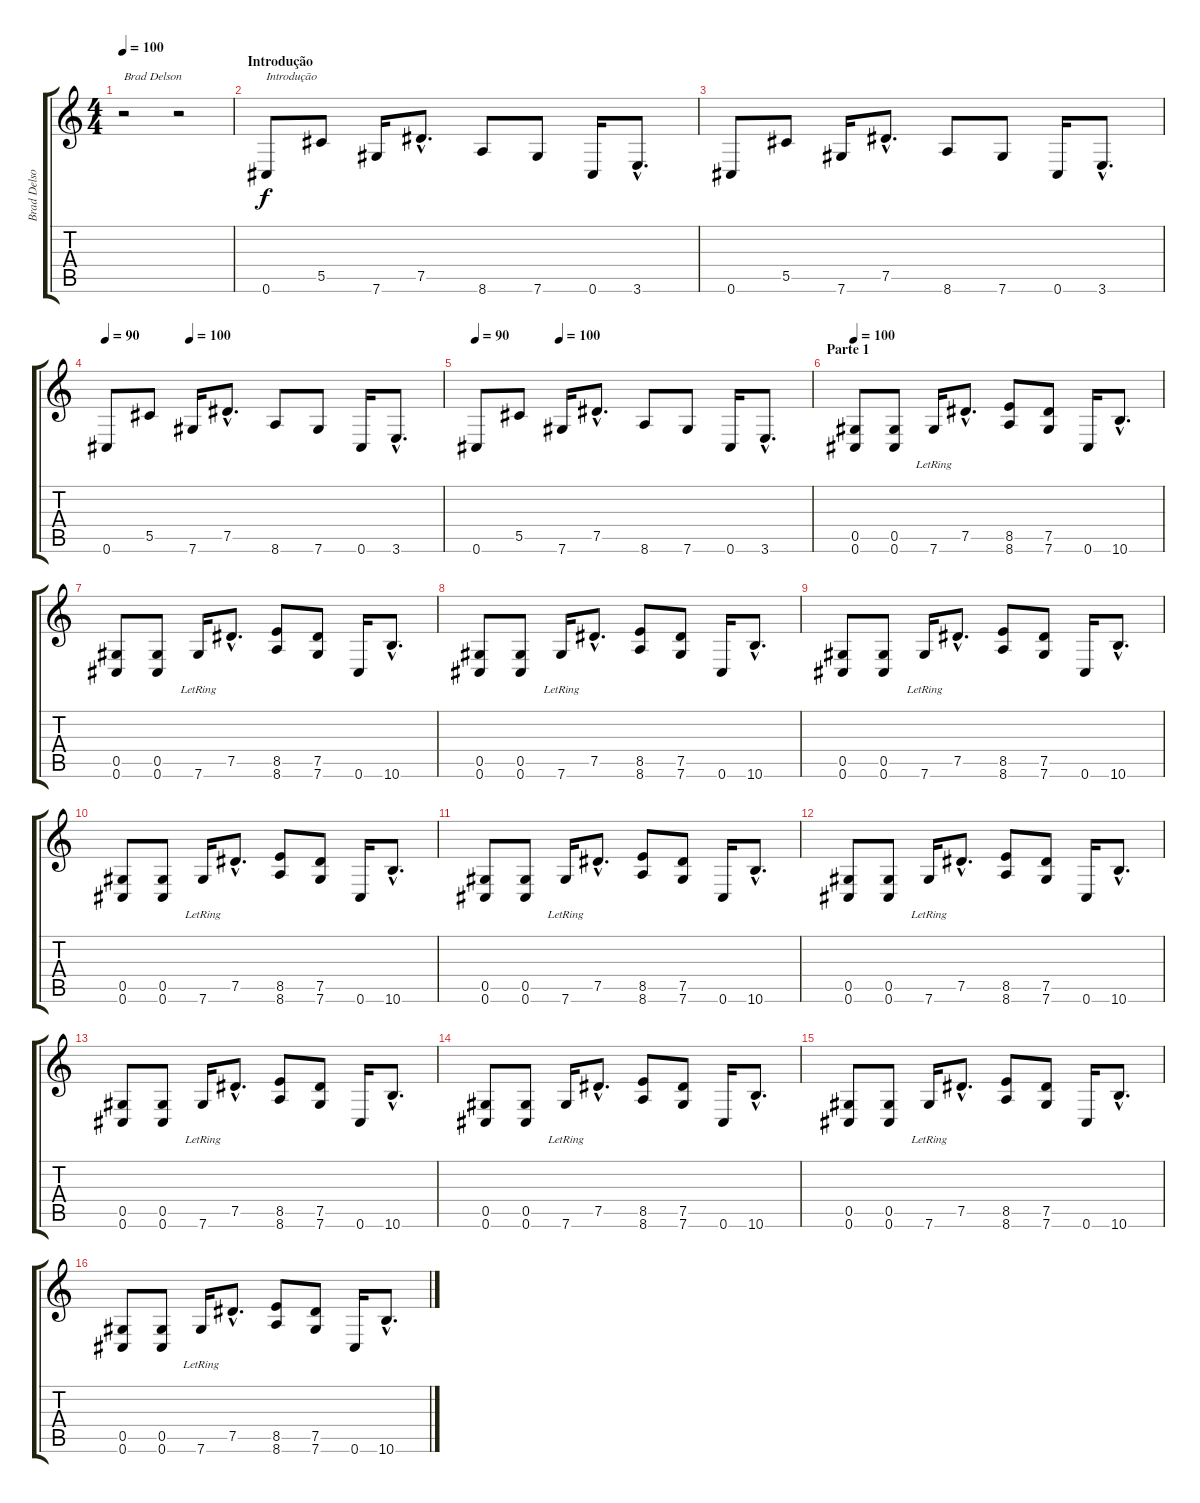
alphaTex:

\track ("Brad Delson" "Brad Delso") {instrument distortionguitar}
\staff {score tabs}
\tuning (Eb4 Bb3 Gb3 Db3 Ab2 Db2) {hide}
\ts (4 4)
\tempo 100
\clef g2
\ks c
r.2{txt "Brad Delson" dy f instrument distortionguitar} r.2 |
\section ("" "Introdução")
0.6.8{txt "Introdução" instrument electricguitarmuted} 5.5.8 7.6.16 7.5{hac}.8{d} 8.6.8 7.6.8 0.6.16 3.6{hac}.8{d} |
0.6.8 5.5.8 7.6.16 7.5{hac}.8{d} 8.6.8 7.6.8 0.6.16 3.6{hac}.8{d} |
\tempo 90
\tempo (100 0.25)
0.6.8 5.5.8 7.6.16 7.5{hac}.8{d} 8.6.8 7.6.8 0.6.16 3.6{hac}.8{d} |
\tempo 90
\tempo (100 0.25)
0.6.8 5.5.8 7.6.16 7.5{hac}.8{d} 8.6.8 7.6.8 0.6.16 3.6{hac}.8{d} |
\section ("" "Parte 1")
\tempo 100
(0.5 0.6).8{instrument distortionguitar} (0.5 0.6).8 7.6{lr}.16 7.5{hac}.8{d} (8.5 8.6).8 (7.5 7.6).8 0.6.16 10.6{hac}.8{d} |
(0.5 0.6).8 (0.5 0.6).8 7.6{lr}.16 7.5{hac}.8{d} (8.5 8.6).8 (7.5 7.6).8 0.6.16 10.6{hac}.8{d} |
(0.5 0.6).8 (0.5 0.6).8 7.6{lr}.16 7.5{hac}.8{d} (8.5 8.6).8 (7.5 7.6).8 0.6.16 10.6{hac}.8{d} |
(0.5 0.6).8 (0.5 0.6).8 7.6{lr}.16 7.5{hac}.8{d} (8.5 8.6).8 (7.5 7.6).8 0.6.16 10.6{hac}.8{d} |
(0.5 0.6).8 (0.5 0.6).8 7.6{lr}.16 7.5{hac}.8{d} (8.5 8.6).8 (7.5 7.6).8 0.6.16 10.6{hac}.8{d} |
(0.5 0.6).8 (0.5 0.6).8 7.6{lr}.16 7.5{hac}.8{d} (8.5 8.6).8 (7.5 7.6).8 0.6.16 10.6{hac}.8{d} |
(0.5 0.6).8 (0.5 0.6).8 7.6{lr}.16 7.5{hac}.8{d} (8.5 8.6).8 (7.5 7.6).8 0.6.16 10.6{hac}.8{d} |
(0.5 0.6).8 (0.5 0.6).8 7.6{lr}.16 7.5{hac}.8{d} (8.5 8.6).8 (7.5 7.6).8 0.6.16 10.6{hac}.8{d} |
(0.5 0.6).8 (0.5 0.6).8 7.6{lr}.16 7.5{hac}.8{d} (8.5 8.6).8 (7.5 7.6).8 0.6.16 10.6{hac}.8{d} |
(0.5 0.6).8 (0.5 0.6).8 7.6{lr}.16 7.5{hac}.8{d} (8.5 8.6).8 (7.5 7.6).8 0.6.16 10.6{hac}.8{d} |
(0.5 0.6).8 (0.5 0.6).8 7.6{lr}.16 7.5{hac}.8{d} (8.5 8.6).8 (7.5 7.6).8 0.6.16 10.6{hac}.8{d}
